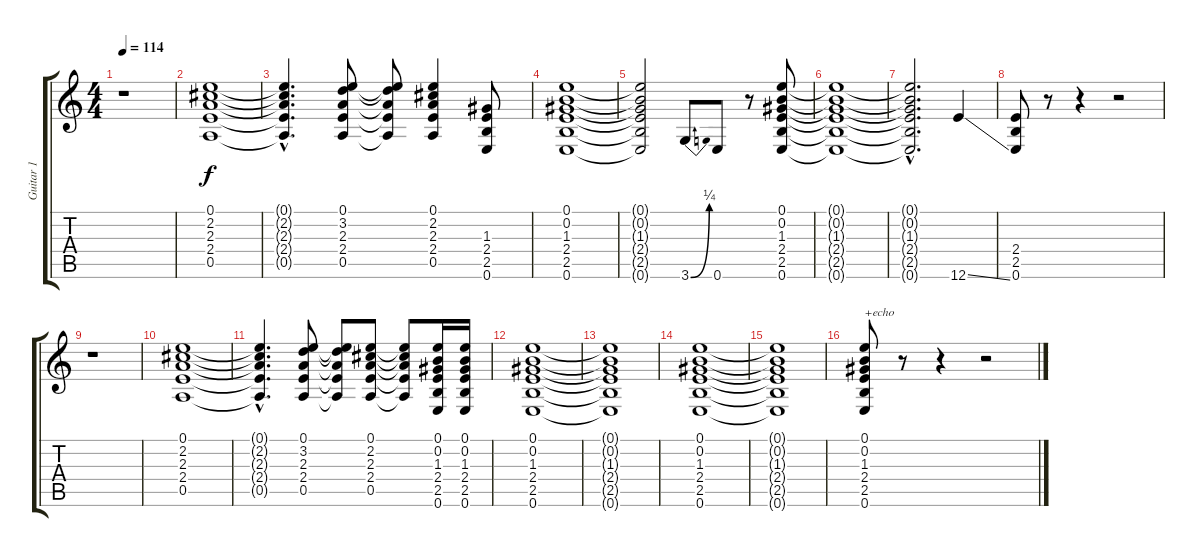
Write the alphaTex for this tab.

\track ("Guitar 1" "Guitar 1") {instrument overdrivenguitar}
\staff {score tabs}
\tuning (E4 B3 G3 D3 A2 E2) {hide}
\ts (4 4)
\tempo 114
\clef g2
\ks c
r.1{dy f} |
(0.1 2.2 2.3 2.4 0.5).1 |
(0.1{hac t} 2.2{hac t} 2.3{hac t} 2.4{hac t} 0.5{hac t}).4{d} (0.1 3.2 2.3 2.4 0.5).8 (0.1{t} 3.2{t} 2.3{t} 2.4{t} 0.5{t}).8 (0.1 2.2 2.3 2.4 0.5).4 (1.3 2.4 2.5 0.6).8 |
(0.1 0.2 1.3 2.4 2.5 0.6).1 |
(0.1{t} 0.2{t} 1.3{t} 2.4{t} 2.5{t} 0.6{t}).2 3.6{be (bend 0 0 60 1)}.8 0.6.8 r.8 (0.1 0.2 1.3 2.4 2.5 0.6).8 |
(0.1{t} 0.2{t} 1.3{t} 2.4{t} 2.5{t} 0.6{t}).1 |
(0.1{hac t} 0.2{hac t} 1.3{hac t} 2.4{hac t} 2.5{hac t} 0.6{hac t}).2{d} 12.6{ss}.4 |
(2.4 2.5 0.6).8 r.8 r.4 r.2 |
r.1 |
(0.1 2.2 2.3 2.4 0.5).1 |
(0.1{hac t} 2.2{hac t} 2.3{hac t} 2.4{hac t} 0.5{hac t}).4{d} (0.1 3.2 2.3 2.4 0.5).8 (0.1{t} 3.2{t} 2.3{t} 2.4{t} 0.5{t}).8 (0.1 2.2 2.3 2.4 0.5).8 (0.1{t} 2.2{t} 2.3{t} 2.4{t} 0.5{t}).8 (0.1 0.2 1.3 2.4 2.5 0.6).16 (0.1 0.2 1.3 2.4 2.5 0.6).16 |
(0.1 0.2 1.3 2.4 2.5 0.6).1 |
(0.1{t} 0.2{t} 1.3{t} 2.4{t} 2.5{t} 0.6{t}).1 |
(0.1 0.2 1.3 2.4 2.5 0.6).1 |
(0.1{t} 0.2{t} 1.3{t} 2.4{t} 2.5{t} 0.6{t}).1 |
(0.1 0.2 1.3 2.4 2.5 0.6).8{txt "+echo"} r.8 r.4 r.2
